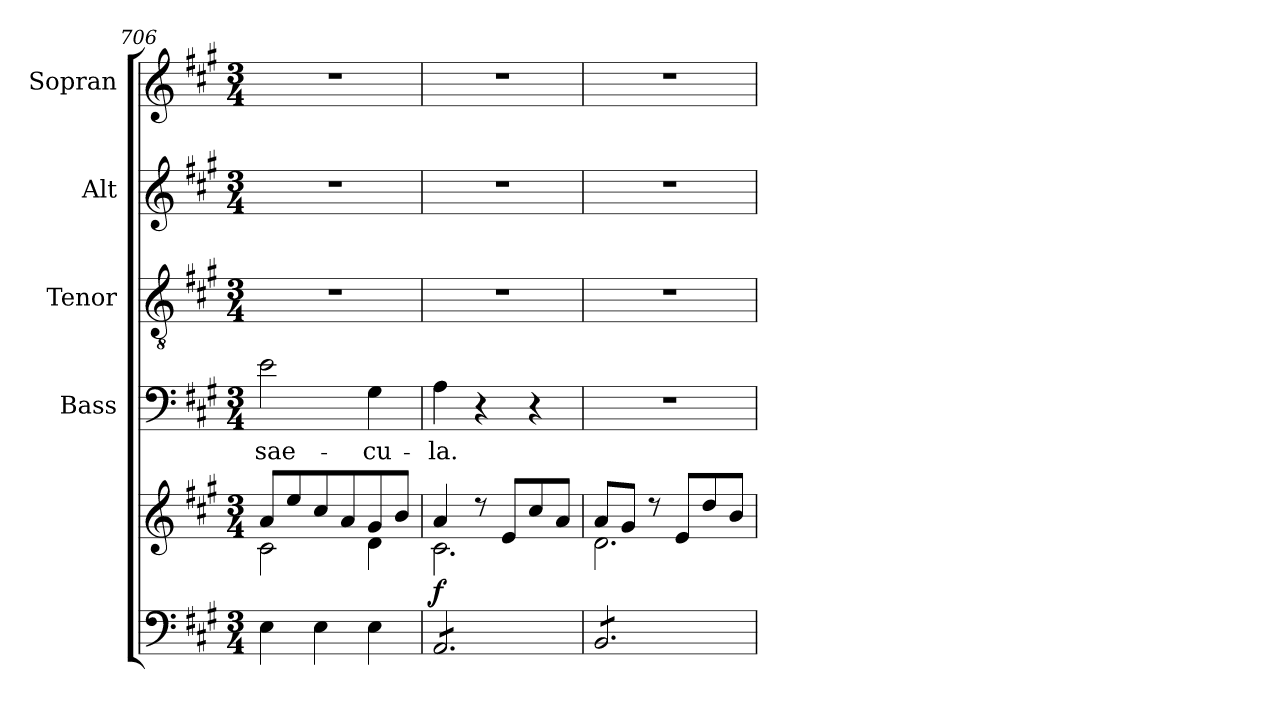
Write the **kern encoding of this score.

**kern	**kern	**dynam	**kern	**text	**kern	**kern	**kern
*part5	*part5	*part5	*part4	*part4	*part3	*part2	*part1
*staff6	*staff5	*staff5/6	*staff4	*staff4	*staff3	*staff2	*staff1
*	*	*	*I"Bass	*	*I"Tenor	*I"Alt	*I"Sopran
*	*	*	*I'B.	*	*I'T.	*I'A.	*I'S.
*clefF4	*clefG2	*	*clefF4	*	*clefGv2	*clefG2	*clefG2
*k[f#c#g#]	*k[f#c#g#]	*	*k[f#c#g#]	*	*k[f#c#g#]	*k[f#c#g#]	*k[f#c#g#]
*A:	*A:	*	*A:	*	*A:	*A:	*A:
*M3/4	*M3/4	*	*M3/4	*	*M3/4	*M3/4	*M3/4
=706	=706	=706	=706	=706	=706	=706	=706
*	*^	*	*	*	*	*	*
!	!	!	!	!	!LO:LY:b	!	!	!
4E\	8a/L	2c#\	.	2e\	sae-	2.r	2.r	2.r
.	8ee/	.	.	.	.	.	.	.
4E\	8cc#/	.	.	.	.	.	.	.
.	8a/	.	.	.	.	.	.	.
!	!	!	!	!	!LO:LY:b	!	!	!
4E\	8g#/	4d\	.	4G#\	-cu-	.	.	.
.	8b/J	.	.	.	.	.	.	.
!!LO:LB:g=z
=707	=707	=707	=707	=707	=707	=707	=707	=707
!	!	!	!LO:DY:a=2	!	!LO:LY:b	!	!	!
*tremolo	*	*	*	*	*	*	*	*
8AA/L	4a/	2.c#\	f	4A\	-la.	2.r	2.r	2.r
8AA/	.	.	.	.	.	.	.	.
8AA/	8r	.	.	4r	.	.	.	.
8AA/	8e/L	.	.	.	.	.	.	.
8AA/	8cc#/	.	.	4r	.	.	.	.
8AA/J	8a/J	.	.	.	.	.	.	.
=708	=708	=708	=708	=708	=708	=708	=708	=708
8BB/L	8a/L	2.d\	.	2.r	.	2.r	2.r	2.r
8BB/	8g#/J	.	.	.	.	.	.	.
8BB/	8r	.	.	.	.	.	.	.
8BB/	8e/L	.	.	.	.	.	.	.
8BB/	8dd/	.	.	.	.	.	.	.
8BB/J	8b/J	.	.	.	.	.	.	.
*Xtremolo	*	*	*	*	*	*	*	*
*	*v	*v	*	*	*	*	*	*
=	=	=	=	=	=	=	=
*-	*-	*-	*-	*-	*-	*-	*-
